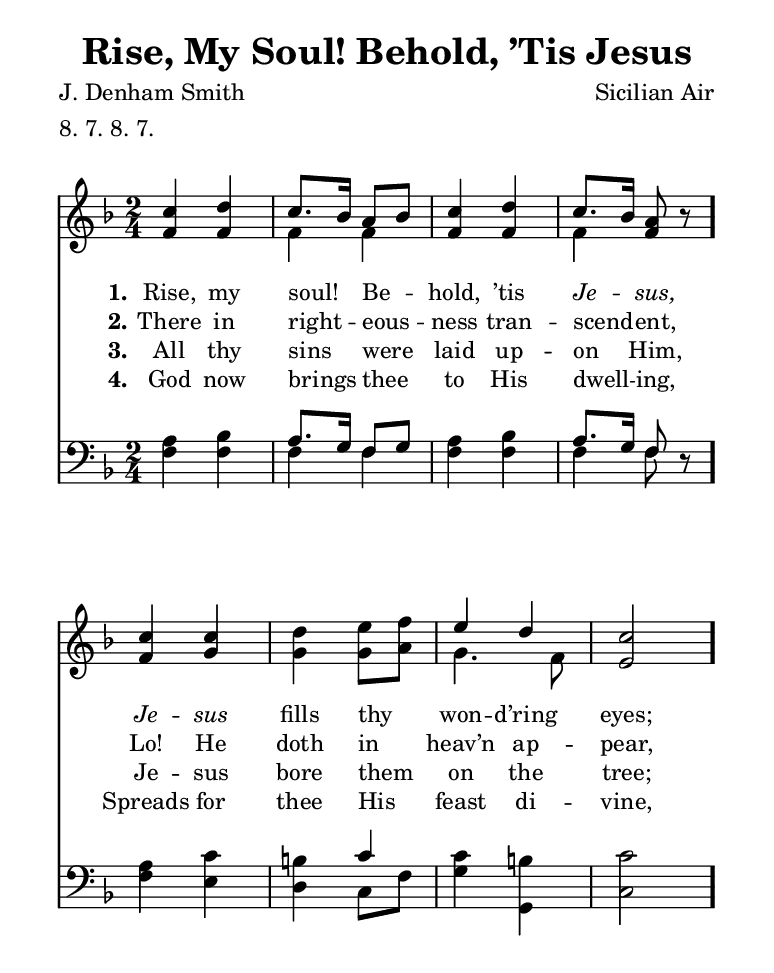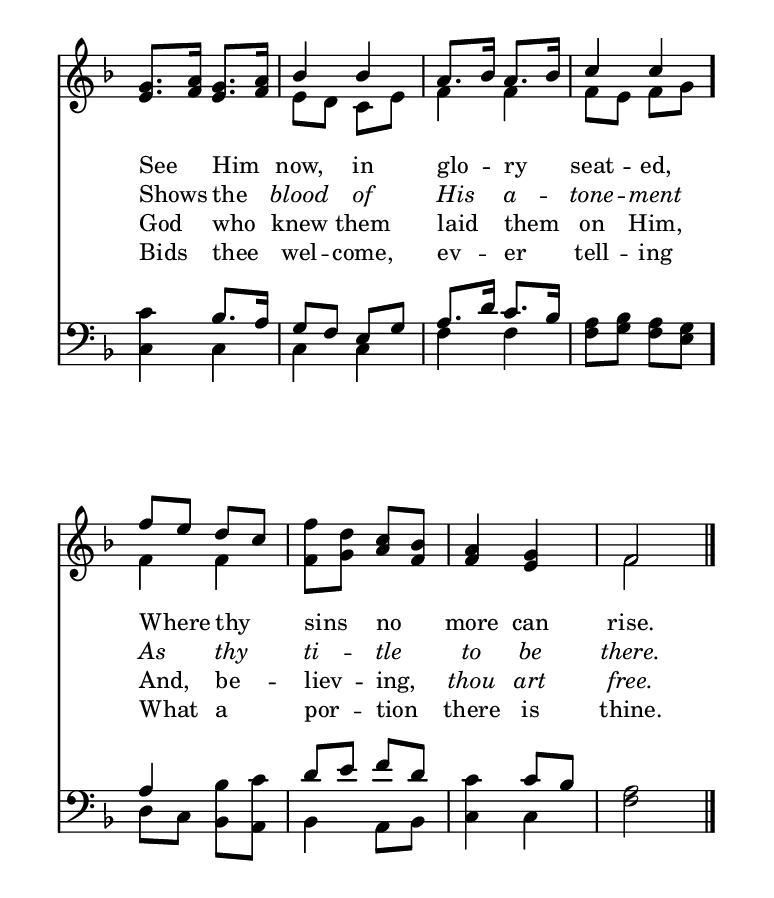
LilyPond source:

\include "common/global.ily"
\paper {
  \include "common/paper.ily"
  ragged-bottom = ##t
  system-system-spacing.padding = 11
}

\header{
  %gospel
  hymnnumber = "288"
  title = "Rise, My Soul! Behold, ’Tis Jesus"
  tunename = "Sicilian Mariners"
  meter = "8. 7. 8. 7."
  poet = "J. Denham Smith"
  composer = "Sicilian Air"
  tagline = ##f
}

global = {
  \include "common/overrides.ily"
  \override Staff.TimeSignature.style = #'numbered
  \time 2/4
  \override Score.MetronomeMark.transparent = ##t % hide all fermata changes too
  \tempo 4=80
  \key f \major
  \autoBeamOff
}

notesSoprano = {
\global
\relative c'' {

  c4 d | c8.[ bes16] a8[ bes] | c4 d | c8.[ bes16] a8 r8 |
  c4 c | d e8[ f] | e4 d | c2 |
  g8.[ a16] g8.[ a16] | bes4 bes | a8.[ bes16] a8.[ bes16] c4 c |
  f8[ e] d[ c] | f[ d] c[ bes] | a4 g | f2 |

  \bar "|."

}
}

notesAlto = {
\global
\relative e' {

  f4 f | f f | f f | f f8 r |
  f4 g | g g8[ a] | g4. f8 | e2 |
  e8.[ f16] e8.[ f16] | e8[ d] c[ e] | f4 f | f8[ e] f[ g] |
  f4 f | f8[ g] a8[ f] | f4 e | f2 |

}
}

notesTenor = {
\global
\relative a {

  a4 bes | a8.[ g16] f8[ g] | a4 bes | a8.[ g16] f8 r |
  a4 c | b c | c b | c2 |
  c4 bes8.[ a16] | g8[ f] e[ g] | a8.[ d16] c8.[ bes16] | a8[ bes] a[ g] |
  a4 bes8[ c] | d[ e] f[ d] | c4 c8[ bes] | a2 |

}
}

notesBass = {
\global
\relative f {

  f4 f | f f | f f | f f8 r |
  f4 e | d c8[ f] | g4 g, | c2 |
  c4 c | c c | f f | f8[ g] f[ e] |
  d8[ c] bes[ a] | bes4 a8[ bes] | c4 c | f2 |

}
}

wordsA = \lyricmode {
\set stanza = "1."

Rise, my soul! Be -- hold, ’tis \italicsOn Je -- sus, \bar "."
Je -- sus \italicsOff fills thy won -- d’ring eyes; \bar "."
See Him now, in glo -- ry seat -- ed, \bar "."
Where thy sins no more can rise. \bar "."

}

wordsB = \lyricmode {
\set stanza = "2."

There in right -- eous -- ness tran -- scend -- ent,
Lo! He doth in heav’n ap -- pear,
Shows the \italicsOn blood of His a -- tone -- ment
As thy ti -- tle to be there. \italicsOff

}

wordsC = \lyricmode {
\set stanza = "3."

All thy sins were laid up -- on Him,
Je -- sus bore them on the tree;
God who knew them laid them on Him,
And, be -- liev -- ing, \italicsOn thou art free. \italicsOff

}

wordsD = \lyricmode {
\set stanza = "4."

God now brings thee to His dwell -- ing,
Spreads for thee His feast di -- vine,
Bids thee wel -- come, ev -- er tell -- ing
What a por -- tion there is thine.

}

wordsE = \markuplist {

\line { In that circle of God’s favor– }
\line { { \hspace #2 } Circle of the Father’s love– }
\line { All is rest, and rest forever, }
\line { { \hspace #2 } All is perfectness above. }

}

wordsF = \markuplist {

\line { Blessed, glorious word \italic forever, }
\line { { \hspace #2 } Yea, \italic forever is the word; }
\line { Nothing can the ransomed sever, }
\line { { \hspace #2 } Naught divide them from the Lord. }

}

\score {
  \context ChoirStaff <<
    \context Staff = upper <<
      \set Staff.autoBeaming = ##f
      \set ChoirStaff.systemStartDelimiter = #'SystemStartBar
      \set ChoirStaff.printPartCombineTexts = ##f
      \partcombine #'(2 . 9) \notesSoprano \notesAlto
      \context NullVoice = sopranos { \voiceOne << \notesSoprano >> }
      \context NullVoice = altos { \voiceTwo << \notesAlto >> }
      \context Lyrics = one   \lyricsto sopranos \wordsA
      \context Lyrics = two   \lyricsto sopranos \wordsB
      \context Lyrics = three \lyricsto sopranos \wordsC
      \context Lyrics = four  \lyricsto sopranos \wordsD
    >>
    \context Staff = men <<
      \set Staff.autoBeaming = ##f
      \clef bass
      \set ChoirStaff.printPartCombineTexts = ##f
      \partcombine #'(2 . 9) \notesTenor \notesBass
      \context NullVoice = tenors { \voiceOne << \notesTenor >> }
      \context NullVoice = basses { \voiceTwo << \notesBass >> }
    >>
  >>
  \layout {
    \include "common/layout.ily"
  }
  \midi{
    \include "common/midi.ily"
  }
}

\markup { \fill-line {
  \null
  \column {
    \line{ \bold 5 \column { \wordsE } }
    \vspace #1
    \line{ \bold 6 \column { \wordsF } }
  }
  \null
} }

\version "2.19.49"  % necessary for upgrading to future LilyPond versions.

% vi:set et ts=2 sw=2 ai nocindent syntax=lilypond:
